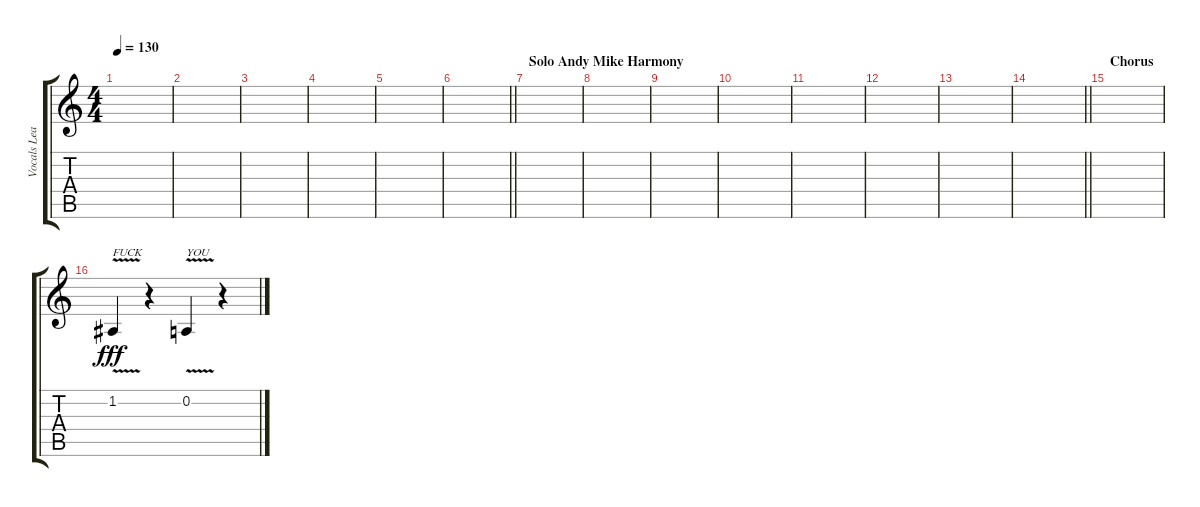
\track ("Vocals Lead" "Vocals Lea") {instrument tenorsax}
\staff {score tabs}
\tuning (D4 A3 F3 C3 G2 D2) {hide}
\ts (4 4)
\tempo 130
\clef g2
\ks c
|
|
|
|
|
\barLineRight lightlight
|
\section ("" "Solo Andy Mike Harmony")
|
|
|
|
|
|
|
\barLineRight lightlight
|
\section ("" "Chorus")
|
1.2{v}.4{txt "FUCK" dy fff} r.4 0.2{v}.4{txt "YOU"} r.4
